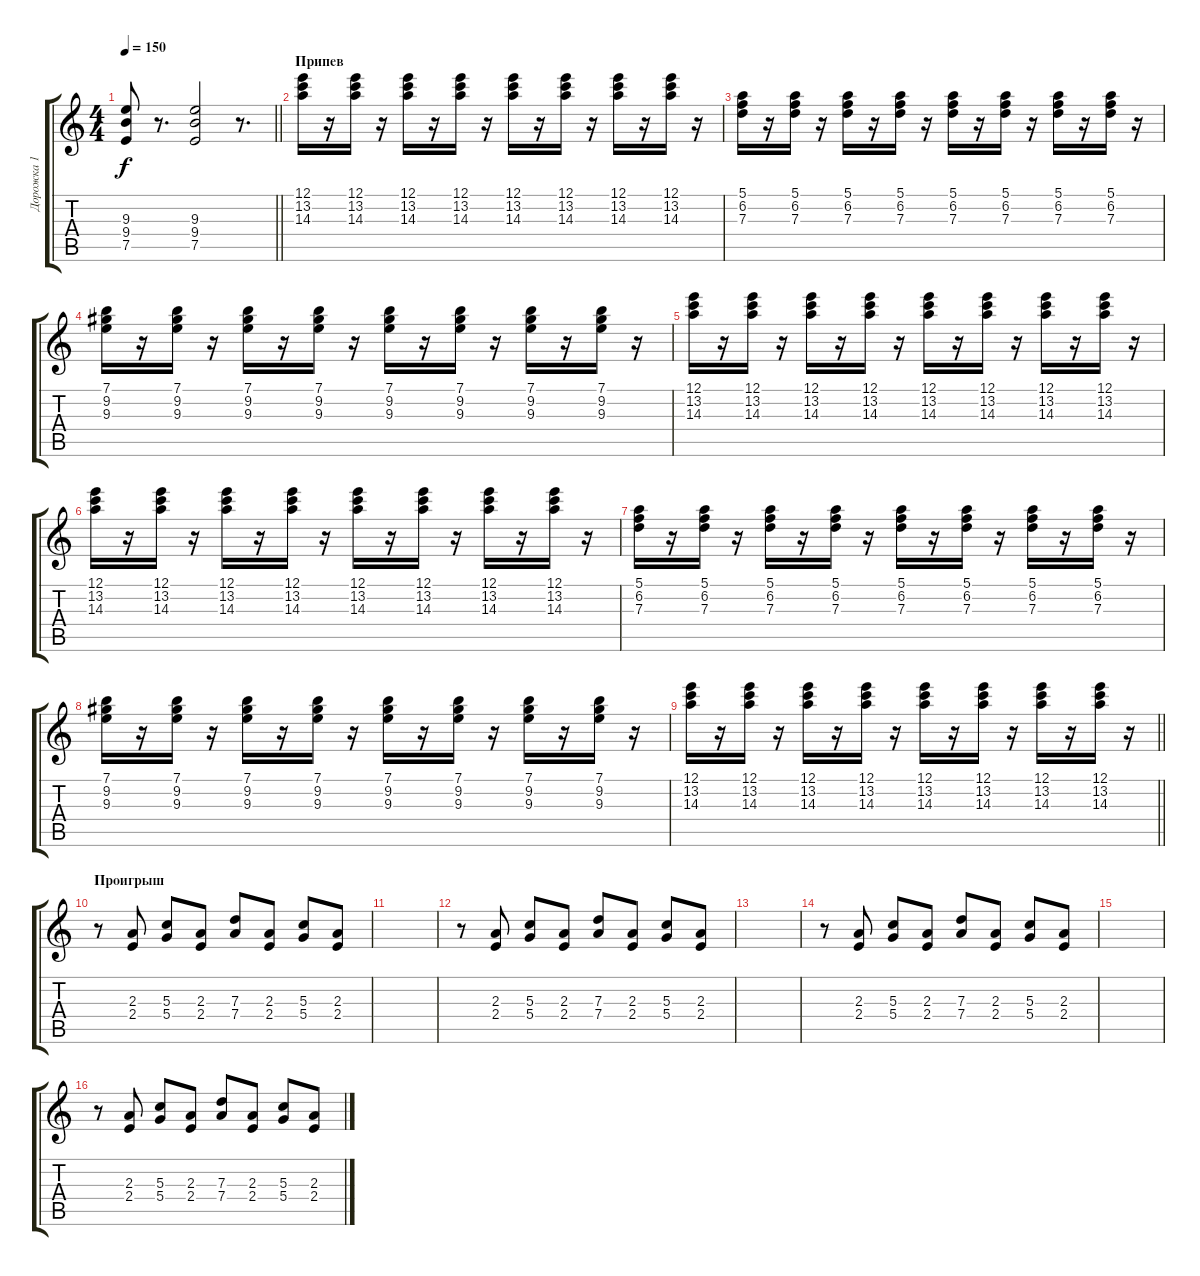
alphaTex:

\track ("Дорожка 1" "Дорожка 1") {mute instrument distortionguitar}
\staff {score tabs}
\tuning (E4 B3 G3 D3 A2 E2) {hide}
\ts (4 4)
\tempo 150
\clef g2
\barLineRight lightlight
\ks c
(9.3 9.4 7.5).8{dy f} r.8{d} (9.3 9.4 7.5).2 r.8{d} |
\section ("" "Припев")
(12.1 13.2 14.3).16 r.16 (12.1 13.2 14.3).16 r.16 (12.1 13.2 14.3).16 r.16 (12.1 13.2 14.3).16 r.16 (12.1 13.2 14.3).16 r.16 (12.1 13.2 14.3).16 r.16 (12.1 13.2 14.3).16 r.16 (12.1 13.2 14.3).16 r.16 |
(5.1 6.2 7.3).16 r.16 (5.1 6.2 7.3).16 r.16 (5.1 6.2 7.3).16 r.16 (5.1 6.2 7.3).16 r.16 (5.1 6.2 7.3).16 r.16 (5.1 6.2 7.3).16 r.16 (5.1 6.2 7.3).16 r.16 (5.1 6.2 7.3).16 r.16 |
(7.1 9.2 9.3).16 r.16 (7.1 9.2 9.3).16 r.16 (7.1 9.2 9.3).16 r.16 (7.1 9.2 9.3).16 r.16 (7.1 9.2 9.3).16 r.16 (7.1 9.2 9.3).16 r.16 (7.1 9.2 9.3).16 r.16 (7.1 9.2 9.3).16 r.16 |
(12.1 13.2 14.3).16 r.16 (12.1 13.2 14.3).16 r.16 (12.1 13.2 14.3).16 r.16 (12.1 13.2 14.3).16 r.16 (12.1 13.2 14.3).16 r.16 (12.1 13.2 14.3).16 r.16 (12.1 13.2 14.3).16 r.16 (12.1 13.2 14.3).16 r.16 |
(12.1 13.2 14.3).16 r.16 (12.1 13.2 14.3).16 r.16 (12.1 13.2 14.3).16 r.16 (12.1 13.2 14.3).16 r.16 (12.1 13.2 14.3).16 r.16 (12.1 13.2 14.3).16 r.16 (12.1 13.2 14.3).16 r.16 (12.1 13.2 14.3).16 r.16 |
(5.1 6.2 7.3).16 r.16 (5.1 6.2 7.3).16 r.16 (5.1 6.2 7.3).16 r.16 (5.1 6.2 7.3).16 r.16 (5.1 6.2 7.3).16 r.16 (5.1 6.2 7.3).16 r.16 (5.1 6.2 7.3).16 r.16 (5.1 6.2 7.3).16 r.16 |
(7.1 9.2 9.3).16 r.16 (7.1 9.2 9.3).16 r.16 (7.1 9.2 9.3).16 r.16 (7.1 9.2 9.3).16 r.16 (7.1 9.2 9.3).16 r.16 (7.1 9.2 9.3).16 r.16 (7.1 9.2 9.3).16 r.16 (7.1 9.2 9.3).16 r.16 |
\barLineRight lightlight
(12.1 13.2 14.3).16 r.16 (12.1 13.2 14.3).16 r.16 (12.1 13.2 14.3).16 r.16 (12.1 13.2 14.3).16 r.16 (12.1 13.2 14.3).16 r.16 (12.1 13.2 14.3).16 r.16 (12.1 13.2 14.3).16 r.16 (12.1 13.2 14.3).16 r.16 |
\section ("" "Проигрыш")
r.8 (2.3 2.4).8 (5.3 5.4).8 (2.3 2.4).8 (7.3 7.4).8 (2.3 2.4).8 (5.3 5.4).8 (2.3 2.4).8 |
|
r.8 (2.3 2.4).8 (5.3 5.4).8 (2.3 2.4).8 (7.3 7.4).8 (2.3 2.4).8 (5.3 5.4).8 (2.3 2.4).8 |
|
r.8 (2.3 2.4).8 (5.3 5.4).8 (2.3 2.4).8 (7.3 7.4).8 (2.3 2.4).8 (5.3 5.4).8 (2.3 2.4).8 |
|
r.8 (2.3 2.4).8 (5.3 5.4).8 (2.3 2.4).8 (7.3 7.4).8 (2.3 2.4).8 (5.3 5.4).8 (2.3 2.4).8
